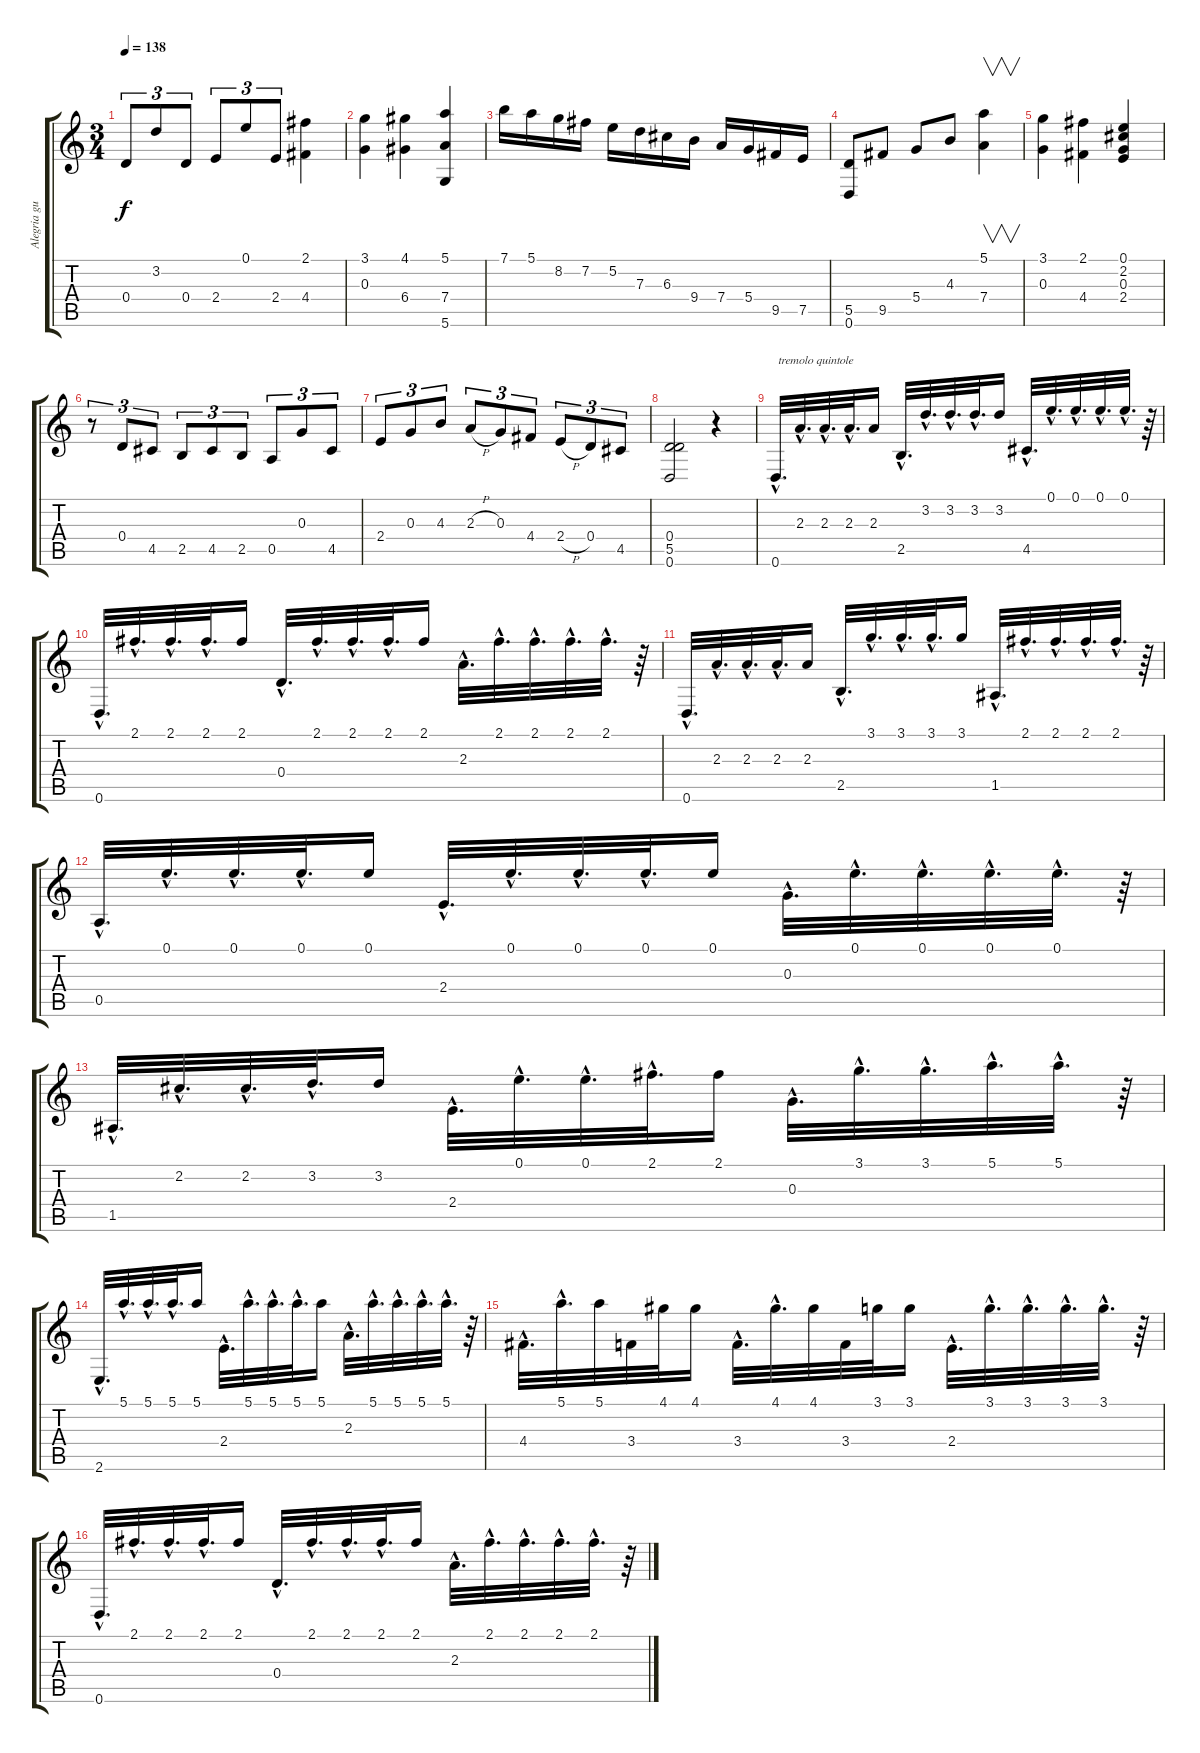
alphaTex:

\track ("Alegria guitara" "Alegria gu") {instrument acousticguitarnylon}
\staff {score tabs}
\tuning (E4 B3 G3 D3 A2 D2) {hide}
\ts (3 4)
\tempo 138
\clef g2
\ks c
0.4.8{tu (3 2) dy f} 3.2.8{tu (3 2)} 0.4.8{tu (3 2)} 2.4.8{tu (3 2)} 0.1.8{tu (3 2)} 2.4.8{tu (3 2)} (2.1 4.4).4 |
(3.1 0.3).4 (4.1 6.4).4 (5.1 7.4 5.6).4 |
7.1.16 5.1.16 8.2.16 7.2.16 5.2.16 7.3.16 6.3.16 9.4.16 7.4.16 5.4.16 9.5.16 7.5.16 |
(5.5 0.6).8 9.5.8 5.4.8 4.3.8 (5.1 7.4).4{v} |
(3.1 0.3).4 (2.1 4.4).4 (0.1 2.2 0.3 2.4).4 |
r.8{tu (3 2)} 0.4.8{tu (3 2)} 4.5.8{tu (3 2)} 2.5.8{tu (3 2)} 4.5.8{tu (3 2)} 2.5.8{tu (3 2)} 0.5.8{tu (3 2)} 0.3.8{tu (3 2)} 4.5.8{tu (3 2)} |
2.4.8{tu (3 2)} 0.3.8{tu (3 2)} 4.3.8{tu (3 2)} 2.3{h}.8{tu (3 2)} 0.3.8{tu (3 2)} 4.4.8{tu (3 2)} 2.4{h}.8{tu (3 2)} 0.4.8{tu (3 2)} 4.5.8{tu (3 2)} |
(0.4 5.5 0.6).2 r.4 |
0.6{hac}.32{d txt " tremolo quintole"} 2.3{hac}.32{d} 2.3{hac}.32{d} 2.3{hac}.32{d} 2.3.16 2.5{hac}.32{d} 3.2{hac}.32{d} 3.2{hac}.32{d} 3.2{hac}.32{d} 3.2.16 4.5{hac}.32{d} 0.1{hac}.32{d} 0.1{hac}.32{d} 0.1{hac}.32{d} 0.1{hac}.32{d} r.64 |
0.6{hac}.32{d} 2.1{hac}.32{d} 2.1{hac}.32{d} 2.1{hac}.32{d} 2.1.16 0.4{hac}.32{d} 2.1{hac}.32{d} 2.1{hac}.32{d} 2.1{hac}.32{d} 2.1.16 2.3{hac}.32{d} 2.1{hac}.32{d} 2.1{hac}.32{d} 2.1{hac}.32{d} 2.1{hac}.32{d} r.64 |
0.6{hac}.32{d} 2.3{hac}.32{d} 2.3{hac}.32{d} 2.3{hac}.32{d} 2.3.16 2.5{hac}.32{d} 3.1{hac}.32{d} 3.1{hac}.32{d} 3.1{hac}.32{d} 3.1.16 1.5{hac}.32{d} 2.1{hac}.32{d} 2.1{hac}.32{d} 2.1{hac}.32{d} 2.1{hac}.32{d} r.64 |
0.5{hac}.32{d} 0.1{hac}.32{d} 0.1{hac}.32{d} 0.1{hac}.32{d} 0.1.16 2.4{hac}.32{d} 0.1{hac}.32{d} 0.1{hac}.32{d} 0.1{hac}.32{d} 0.1.16 0.3{hac}.32{d} 0.1{hac}.32{d} 0.1{hac}.32{d} 0.1{hac}.32{d} 0.1{hac}.32{d} r.64 |
1.5{hac}.32{d} 2.2{hac}.32{d} 2.2{hac}.32{d} 3.2{hac}.32{d} 3.2.16 2.4{hac}.32{d} 0.1{hac}.32{d} 0.1{hac}.32{d} 2.1{hac}.32{d} 2.1.16 0.3{hac}.32{d} 3.1{hac}.32{d} 3.1{hac}.32{d} 5.1{hac}.32{d} 5.1{hac}.32{d} r.64 |
2.6{hac}.32{d} 5.1{hac}.32{d} 5.1{hac}.32{d} 5.1{hac}.32{d} 5.1.16 2.4{hac}.32{d} 5.1{hac}.32{d} 5.1{hac}.32{d} 5.1{hac}.32{d} 5.1.16 2.3{hac}.32{d} 5.1{hac}.32{d} 5.1{hac}.32{d} 5.1{hac}.32{d} 5.1{hac}.32{d} r.64 |
4.4{hac}.32{d} 5.1{hac}.32{d} 5.1.32 3.4.32 4.1.32 4.1.16 3.4{hac}.32{d} 4.1{hac}.32{d} 4.1.32 3.4.32 3.1.32 3.1.16 2.4{hac}.32{d} 3.1{hac}.32{d} 3.1{hac}.32{d} 3.1{hac}.32{d} 3.1{hac}.32{d} r.64 |
0.6{hac}.32{d} 2.1{hac}.32{d} 2.1{hac}.32{d} 2.1{hac}.32{d} 2.1.16 0.4{hac}.32{d} 2.1{hac}.32{d} 2.1{hac}.32{d} 2.1{hac}.32{d} 2.1.16 2.3{hac}.32{d} 2.1{hac}.32{d} 2.1{hac}.32{d} 2.1{hac}.32{d} 2.1{hac}.32{d} r.64
